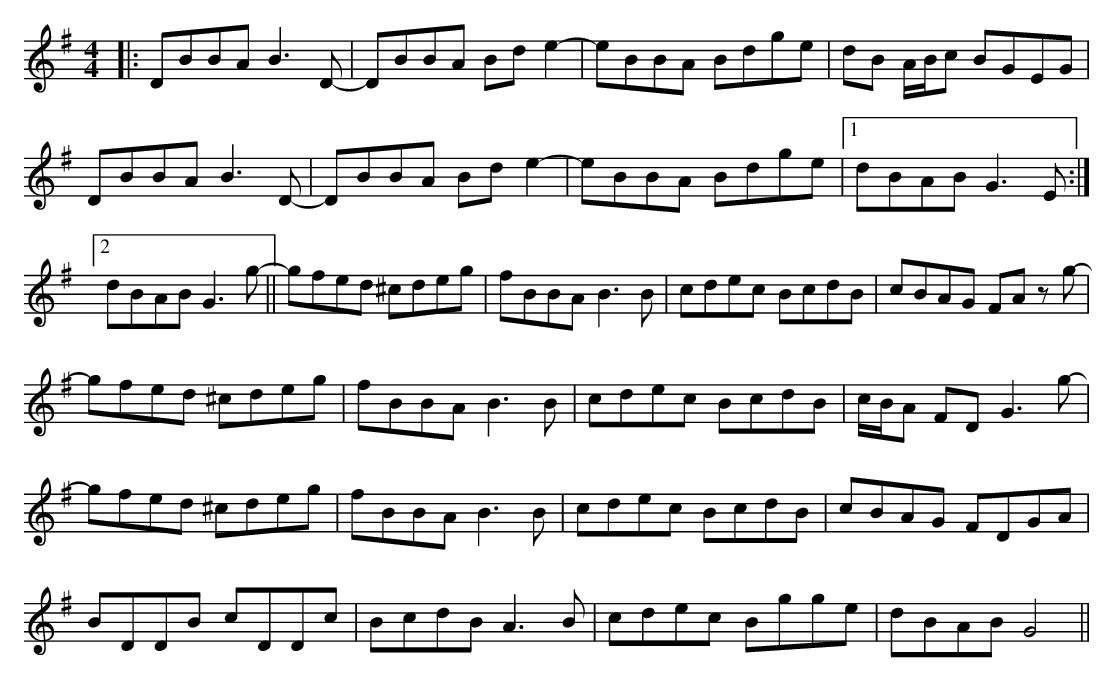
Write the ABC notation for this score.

X:1
M:4/4
K:G
|:DBBA B3 D-|DBBA Bd e2-|eBBA Bdge|dB A/B/c BGEG|
DBBA B3 D-|DBBA Bd e2-|eBBA Bdge|1 dBAB G3 E:|
[2 dBAB G3 g-||gfed ^cdeg|fBBA B3 B|cdec BcdB|cBAG FAz g-|
gfed ^cdeg|fBBA B3 B|cdec BcdB|c/B/A FD G3 g-|
gfed ^cdeg|fBBA B3 B|cdec BcdB|cBAG FDGA|
BDDB cDDc|BcdB A3 B|cdec Bgge|dBAB G4||
